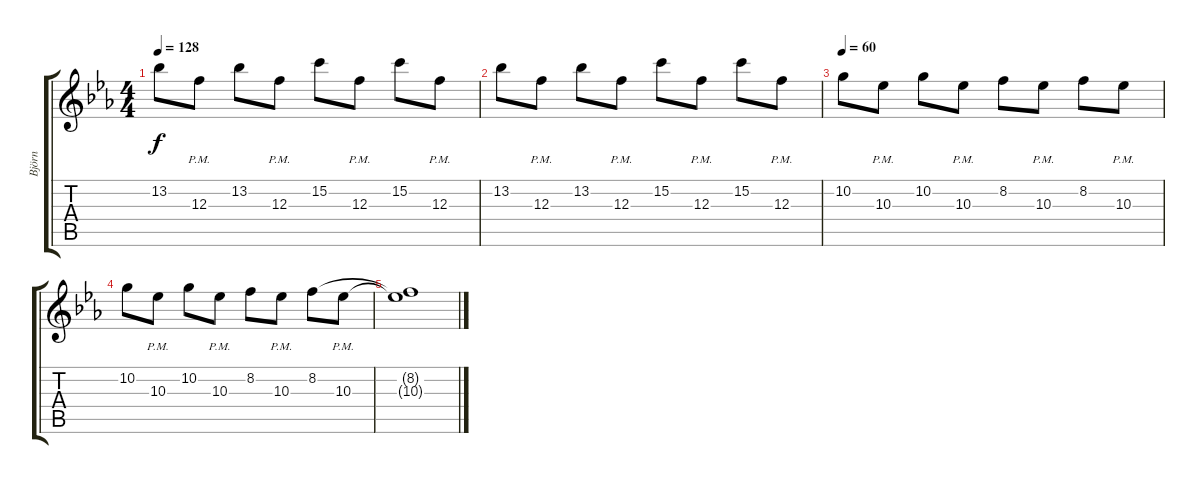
\track ("Björn" "Björn") {instrument distortionguitar}
\staff {score tabs}
\tuning (D4 A3 F3 C3 G2 C2) {hide}
\ts (4 4)
\tempo 128
\clef g2
\ks cminor
13.2.8{dy f} 12.3{pm}.8 13.2.8 12.3{pm}.8 15.2.8 12.3{pm}.8 15.2.8 12.3{pm}.8 |
13.2.8 12.3{pm}.8 13.2.8 12.3{pm}.8 15.2.8 12.3{pm}.8 15.2.8 12.3{pm}.8 |
\tempo 60
10.2.8 10.3{pm}.8 10.2.8 10.3{pm}.8 8.2.8 10.3{pm}.8 8.2.8 10.3{pm}.8 |
10.2.8 10.3{pm}.8 10.2.8 10.3{pm}.8 8.2.8 10.3{pm}.8 8.2.8 10.3{pm}.8 |
(8.2{t} 10.3{t}).1
